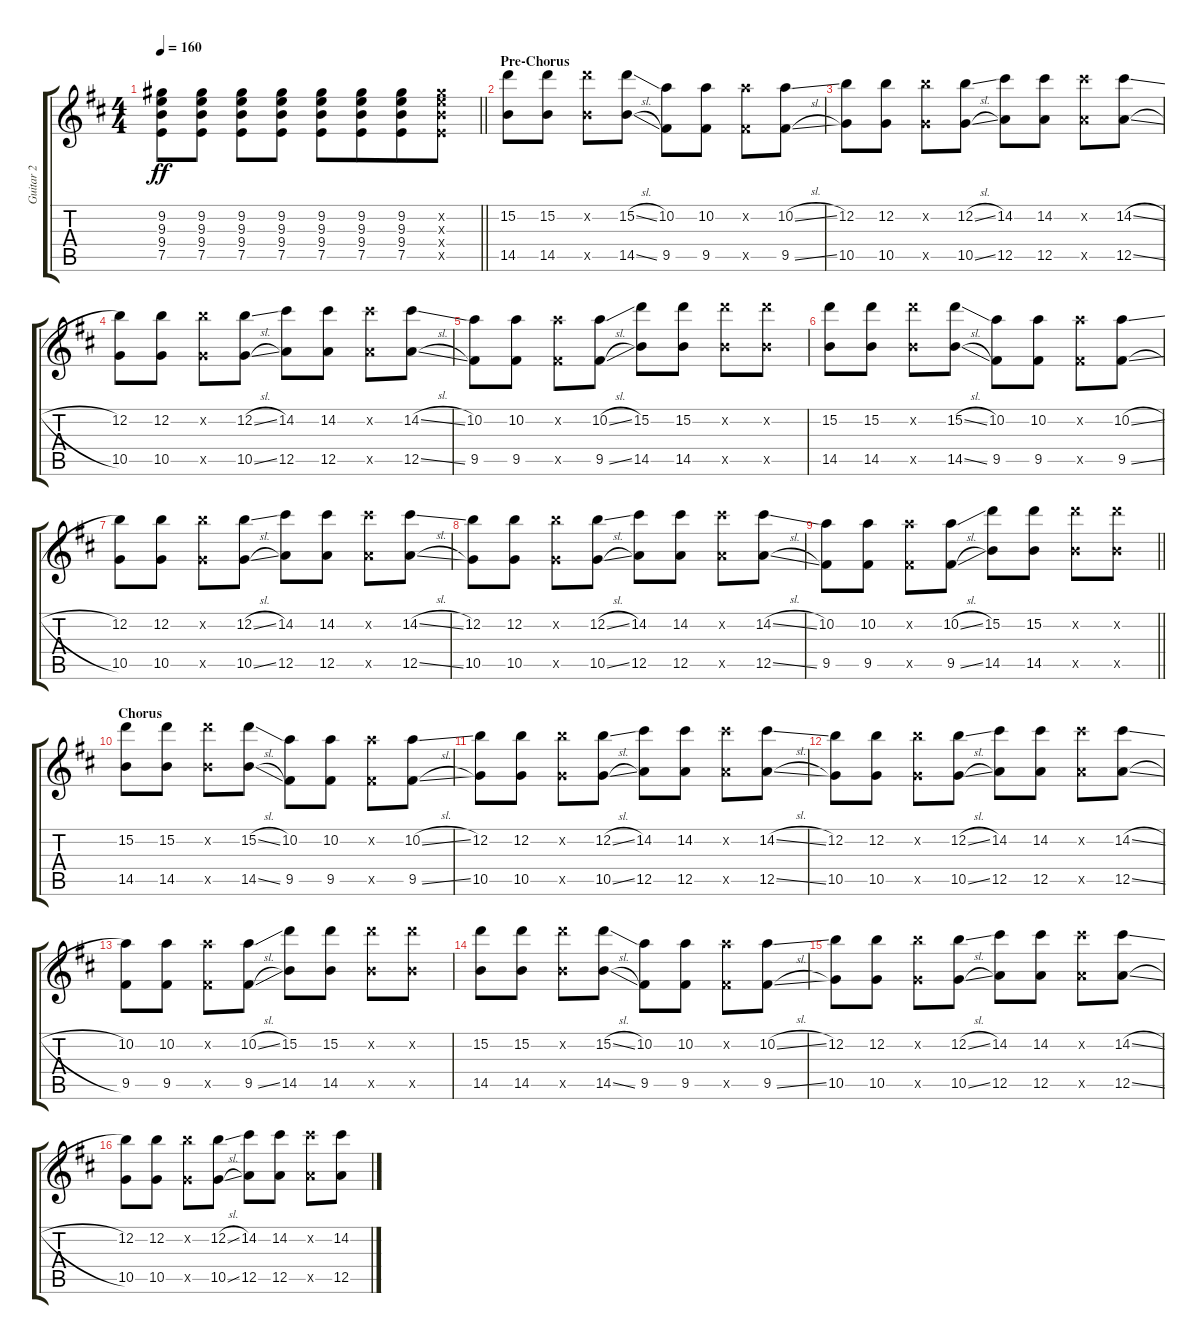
\track ("Guitar 2" "Guitar 2") {instrument overdrivenguitar}
\staff {score tabs}
\tuning (E4 B3 G3 D3 A2 E2) {hide}
\ts (4 4)
\tempo 160
\clef g2
\barLineRight lightlight
\ks bminor
(9.2 9.3 9.4 7.5).8{dy ff} (9.2 9.3 9.4 7.5).8 (9.2 9.3 9.4 7.5).8 (9.2 9.3 9.4 7.5).8 (9.2 9.3 9.4 7.5).8 (9.2 9.3 9.4 7.5).8{beam merge} (9.2 9.3 9.4 7.5).8 (9.2{x} 9.3{x} 9.4{x} 7.5{x}).8 |
\section ("" "Pre-Chorus")
(15.2 14.5).8 (15.2 14.5).8 (15.2{x} 14.5{x}).8 (15.2{sl} 14.5{sl}).8 (10.2 9.5).8 (10.2 9.5).8 (10.2{x} 9.5{x}).8 (10.2{sl} 9.5{sl}).8 |
(12.2 10.5).8 (12.2 10.5).8 (12.2{x} 10.5{x}).8 (12.2{sl} 10.5{sl}).8 (14.2 12.5).8 (14.2 12.5).8 (14.2{x} 12.5{x}).8 (14.2{sl} 12.5{sl}).8 |
(12.2 10.5).8 (12.2 10.5).8 (12.2{x} 10.5{x}).8 (12.2{sl} 10.5{sl}).8 (14.2 12.5).8 (14.2 12.5).8 (14.2{x} 12.5{x}).8 (14.2{sl} 12.5{sl}).8 |
(10.2 9.5).8 (10.2 9.5).8 (10.2{x} 9.5{x}).8 (10.2{sl} 9.5{sl}).8 (15.2 14.5).8 (15.2 14.5).8 (15.2{x} 14.5{x}).8 (15.2{x} 14.5{x}).8 |
(15.2 14.5).8 (15.2 14.5).8 (15.2{x} 14.5{x}).8 (15.2{sl} 14.5{sl}).8 (10.2 9.5).8 (10.2 9.5).8 (10.2{x} 9.5{x}).8 (10.2{sl} 9.5{sl}).8 |
(12.2 10.5).8 (12.2 10.5).8 (12.2{x} 10.5{x}).8 (12.2{sl} 10.5{sl}).8 (14.2 12.5).8 (14.2 12.5).8 (14.2{x} 12.5{x}).8 (14.2{sl} 12.5{sl}).8 |
(12.2 10.5).8 (12.2 10.5).8 (12.2{x} 10.5{x}).8 (12.2{sl} 10.5{sl}).8 (14.2 12.5).8 (14.2 12.5).8 (14.2{x} 12.5{x}).8 (14.2{sl} 12.5{sl}).8 |
\barLineRight lightlight
(10.2 9.5).8 (10.2 9.5).8 (10.2{x} 9.5{x}).8 (10.2{sl} 9.5{sl}).8 (15.2 14.5).8 (15.2 14.5).8 (15.2{x} 14.5{x}).8 (15.2{x} 14.5{x}).8 |
\section ("" "Chorus")
(15.2 14.5).8 (15.2 14.5).8 (15.2{x} 14.5{x}).8 (15.2{sl} 14.5{sl}).8 (10.2 9.5).8 (10.2 9.5).8 (10.2{x} 9.5{x}).8 (10.2{sl} 9.5{sl}).8 |
(12.2 10.5).8 (12.2 10.5).8 (12.2{x} 10.5{x}).8 (12.2{sl} 10.5{sl}).8 (14.2 12.5).8 (14.2 12.5).8 (14.2{x} 12.5{x}).8 (14.2{sl} 12.5{sl}).8 |
(12.2 10.5).8 (12.2 10.5).8 (12.2{x} 10.5{x}).8 (12.2{sl} 10.5{sl}).8 (14.2 12.5).8 (14.2 12.5).8 (14.2{x} 12.5{x}).8 (14.2{sl} 12.5{sl}).8 |
(10.2 9.5).8 (10.2 9.5).8 (10.2{x} 9.5{x}).8 (10.2{sl} 9.5{sl}).8 (15.2 14.5).8 (15.2 14.5).8 (15.2{x} 14.5{x}).8 (15.2{x} 14.5{x}).8 |
(15.2 14.5).8 (15.2 14.5).8 (15.2{x} 14.5{x}).8 (15.2{sl} 14.5{sl}).8 (10.2 9.5).8 (10.2 9.5).8 (10.2{x} 9.5{x}).8 (10.2{sl} 9.5{sl}).8 |
(12.2 10.5).8 (12.2 10.5).8 (12.2{x} 10.5{x}).8 (12.2{sl} 10.5{sl}).8 (14.2 12.5).8 (14.2 12.5).8 (14.2{x} 12.5{x}).8 (14.2{sl} 12.5{sl}).8 |
(12.2 10.5).8 (12.2 10.5).8 (12.2{x} 10.5{x}).8 (12.2{sl} 10.5{sl}).8 (14.2 12.5).8 (14.2 12.5).8 (14.2{x} 12.5{x}).8 (14.2{sl} 12.5{sl}).8
